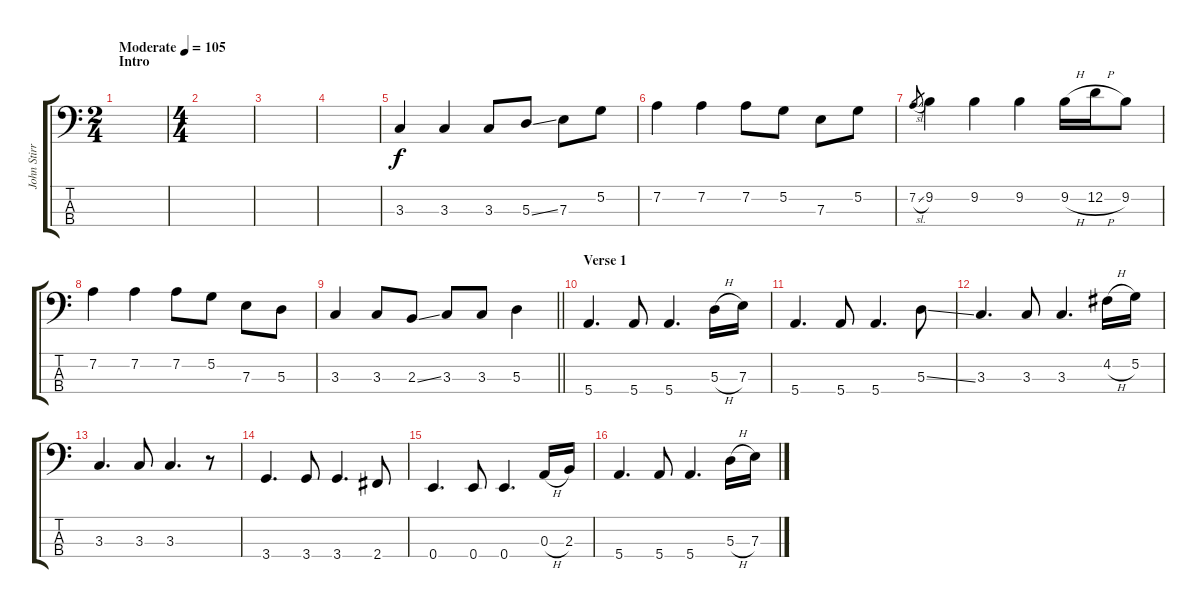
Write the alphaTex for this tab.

\track ("John Stirratt" "John Stirr") {instrument electricbassfinger}
\staff {score tabs}
\tuning (G2 D2 A1 E1) {hide}
\ts (2 4)
\section ("" "Intro")
\tempo (105 "Moderate")
\clef f4
\ks c
|
\ts (4 4)
|
|
|
3.3.4 3.3.4 3.3.8 5.3{ss}.8 7.3.8 5.2.8 |
7.2.4 7.2.4 7.2.8 5.2.8 7.3.8 5.2.8 |
7.2{sl}.8{gr} 9.2.4 9.2.4 9.2.4 9.2{h}.16 12.2{h}.16 9.2.8 |
7.2.4 7.2.4 7.2.8 5.2.8 7.3.8 5.3.8 |
\barLineRight lightlight
3.3.4 3.3.8 2.3{ss}.8 3.3.8 3.3.8 5.3.4 |
\section ("" "Verse 1")
5.4.4{d} 5.4.8 5.4.4{d} 5.3{h}.16 7.3.16 |
5.4.4{d} 5.4.8 5.4.4{d} 5.3{ss}.8 |
3.3.4{d} 3.3.8 3.3.4{d} 4.2{h}.16 5.2.16 |
3.3.4{d} 3.3.8 3.3.4{d} r.8 |
3.4.4{d} 3.4.8 3.4.4{d} 2.4.8 |
0.4.4{d} 0.4.8 0.4.4{d} 0.3{h}.16 2.3.16 |
5.4.4{d} 5.4.8 5.4.4{d} 5.3{h}.16 7.3.16
